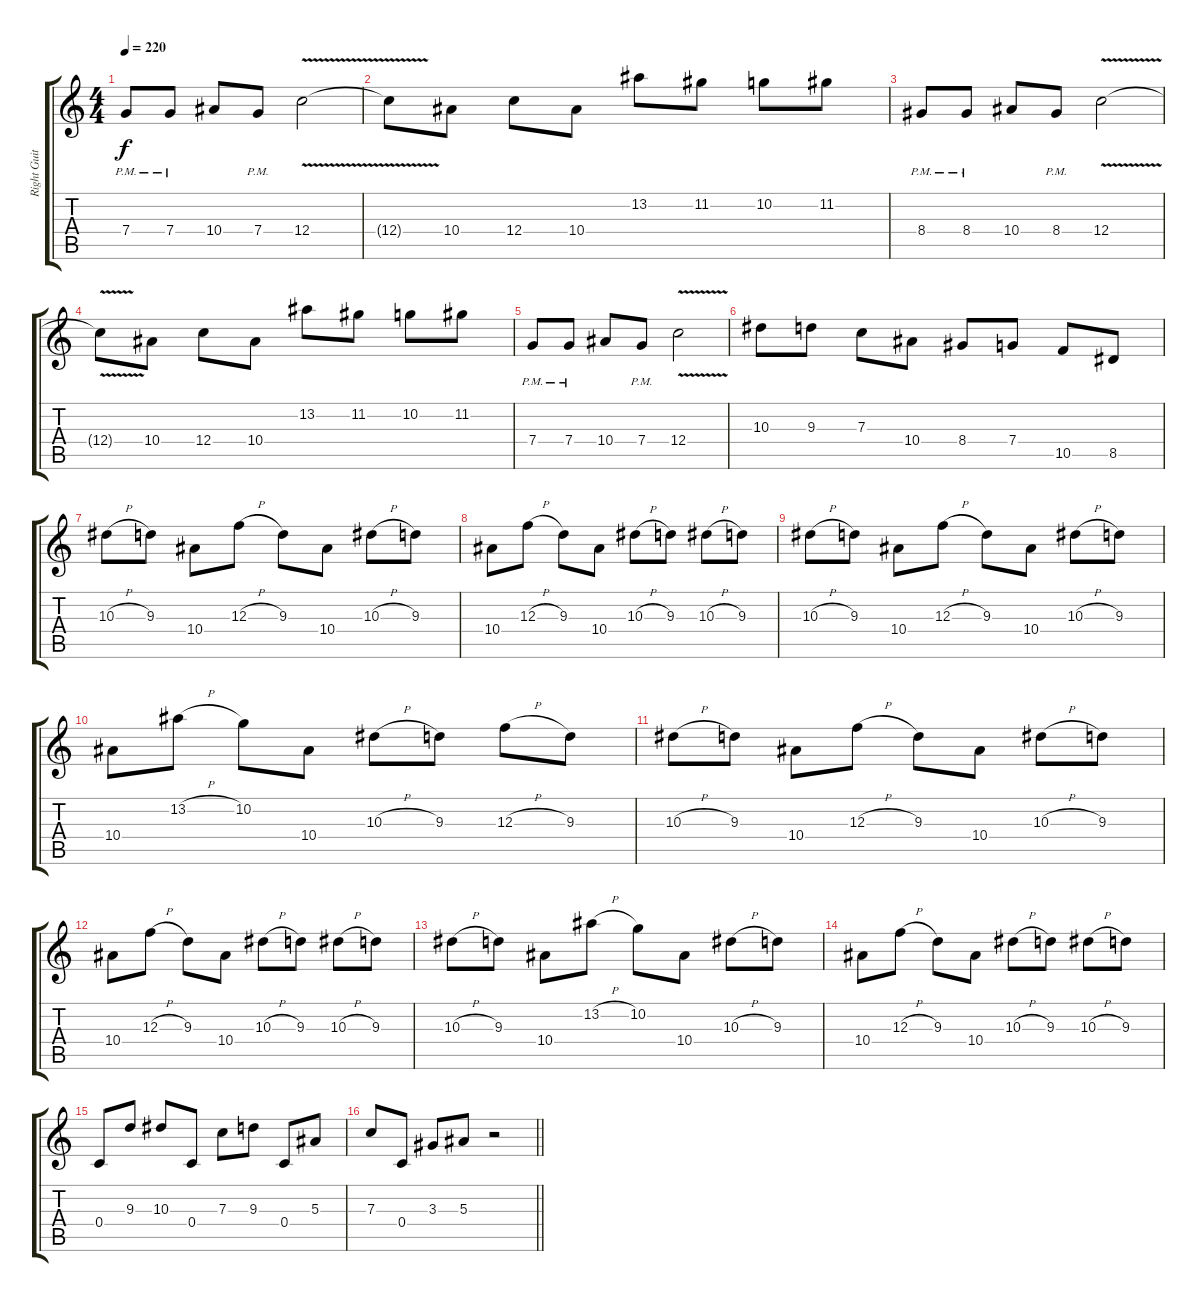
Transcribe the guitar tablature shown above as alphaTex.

\track ("Right Guitar" "Right Guit") {instrument distortionguitar}
\staff {score tabs}
\tuning (D4 A3 F3 C3 G2 C2) {hide}
\ts (4 4)
\tempo 220
\clef g2
\ks c
7.4{pm}.8{dy f} 7.4{pm}.8 10.4.8 7.4{pm}.8 12.4{v}.2 |
12.4{t}.8 10.4.8 12.4.8 10.4.8 13.2.8 11.2.8 10.2.8 11.2.8 |
8.4{pm}.8 8.4{pm}.8 10.4.8 8.4{pm}.8 12.4{v}.2 |
12.4{t}.8 10.4.8 12.4.8 10.4.8 13.2.8 11.2.8 10.2.8 11.2.8 |
7.4{pm}.8 7.4{pm}.8 10.4.8 7.4{pm}.8 12.4{v}.2 |
10.3.8 9.3.8 7.3.8 10.4.8 8.4.8 7.4.8 10.5.8 8.5.8 |
10.3{h}.8 9.3.8 10.4.8 12.3{h}.8 9.3.8 10.4.8 10.3{h}.8 9.3.8 |
10.4.8 12.3{h}.8 9.3.8 10.4.8 10.3{h}.8 9.3.8 10.3{h}.8 9.3.8 |
10.3{h}.8 9.3.8 10.4.8 12.3{h}.8 9.3.8 10.4.8 10.3{h}.8 9.3.8 |
10.4.8 13.2{h}.8 10.2.8 10.4.8 10.3{h}.8 9.3.8 12.3{h}.8 9.3.8 |
10.3{h}.8 9.3.8 10.4.8 12.3{h}.8 9.3.8 10.4.8 10.3{h}.8 9.3.8 |
10.4.8 12.3{h}.8 9.3.8 10.4.8 10.3{h}.8 9.3.8 10.3{h}.8 9.3.8 |
10.3{h}.8 9.3.8 10.4.8 13.2{h}.8 10.2.8 10.4.8 10.3{h}.8 9.3.8 |
10.4.8 12.3{h}.8 9.3.8 10.4.8 10.3{h}.8 9.3.8 10.3{h}.8 9.3.8 |
0.4.8 9.3.8 10.3.8 0.4.8 7.3.8 9.3.8 0.4.8 5.3.8 |
\barLineRight lightlight
7.3.8 0.4.8 3.3.8 5.3.8 r.2
